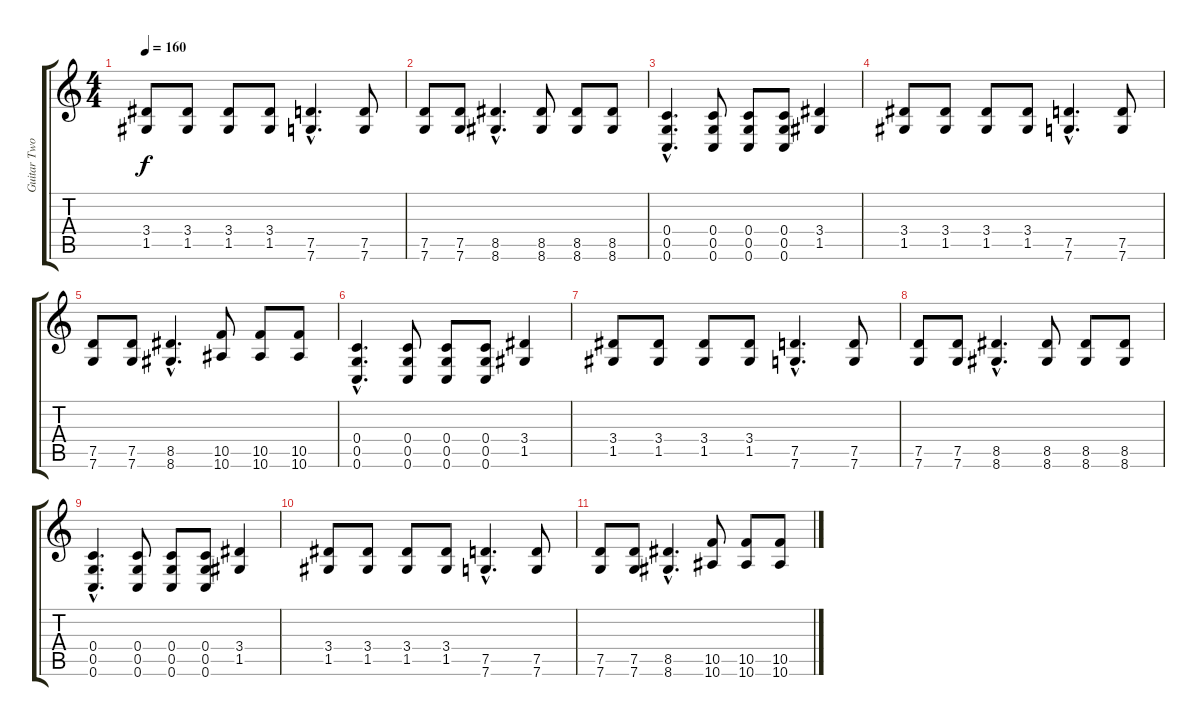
\track ("Guitar Two" "Guitar Two") {instrument distortionguitar}
\staff {score tabs}
\tuning (D4 A3 F3 C3 G2 C2) {hide}
\ts (4 4)
\tempo 160
\clef g2
\ks c
(3.4 1.5).8{dy f} (3.4 1.5).8 (3.4 1.5).8 (3.4 1.5).8 (7.5{hac} 7.6{hac}).4{d} (7.5 7.6).8 |
(7.5 7.6).8 (7.5 7.6).8 (8.5{hac} 8.6{hac}).4{d} (8.5 8.6).8 (8.5 8.6).8 (8.5 8.6).8 |
(0.4{hac} 0.5{hac} 0.6{hac}).4{d} (0.4 0.5 0.6).8 (0.4 0.5 0.6).8 (0.4 0.5 0.6).8 (3.4 1.5).4 |
(3.4 1.5).8 (3.4 1.5).8 (3.4 1.5).8 (3.4 1.5).8 (7.5{hac} 7.6{hac}).4{d} (7.5 7.6).8 |
(7.5 7.6).8 (7.5 7.6).8 (8.5{hac} 8.6{hac}).4{d} (10.5 10.6).8 (10.5 10.6).8 (10.5 10.6).8 |
(0.4{hac} 0.5{hac} 0.6{hac}).4{d} (0.4 0.5 0.6).8 (0.4 0.5 0.6).8 (0.4 0.5 0.6).8 (3.4 1.5).4 |
(3.4 1.5).8 (3.4 1.5).8 (3.4 1.5).8 (3.4 1.5).8 (7.5{hac} 7.6{hac}).4{d} (7.5 7.6).8 |
(7.5 7.6).8{volume 0} (7.5 7.6).8 (8.5{hac} 8.6{hac}).4{d} (8.5 8.6).8 (8.5 8.6).8 (8.5 8.6).8 |
(0.4{hac} 0.5{hac} 0.6{hac}).4{d} (0.4 0.5 0.6).8 (0.4 0.5 0.6).8 (0.4 0.5 0.6).8 (3.4 1.5).4 |
(3.4 1.5).8 (3.4 1.5).8 (3.4 1.5).8 (3.4 1.5).8 (7.5{hac} 7.6{hac}).4{d} (7.5 7.6).8 |
(7.5 7.6).8 (7.5 7.6).8 (8.5{hac} 8.6{hac}).4{d} (10.5 10.6).8 (10.5 10.6).8 (10.5 10.6).8
